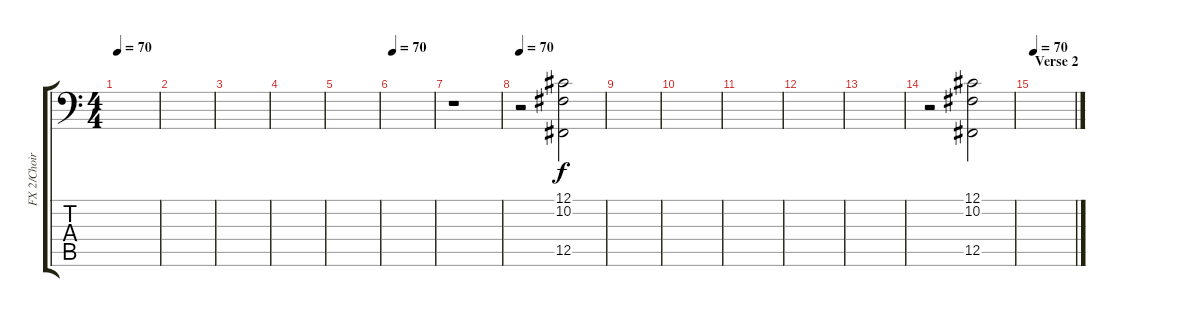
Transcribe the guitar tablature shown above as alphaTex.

\track ("FX 2/Choir 2" "FX 2/Choir") {instrument reversecymbal}
\staff {score tabs}
\tuning (Db3 Ab2 E2 B1 Gb1 B0) {hide}
\ts (4 4)
\tempo 70
\clef f4
\ks c
|
|
|
|
|
\tempo 70
|
r.1 |
\tempo 70
r.2 (12.1 10.2 12.5).2 |
|
|
|
|
|
r.2 (12.1 10.2 12.5).2 |
\section ("" "Verse 2")
\tempo 70
